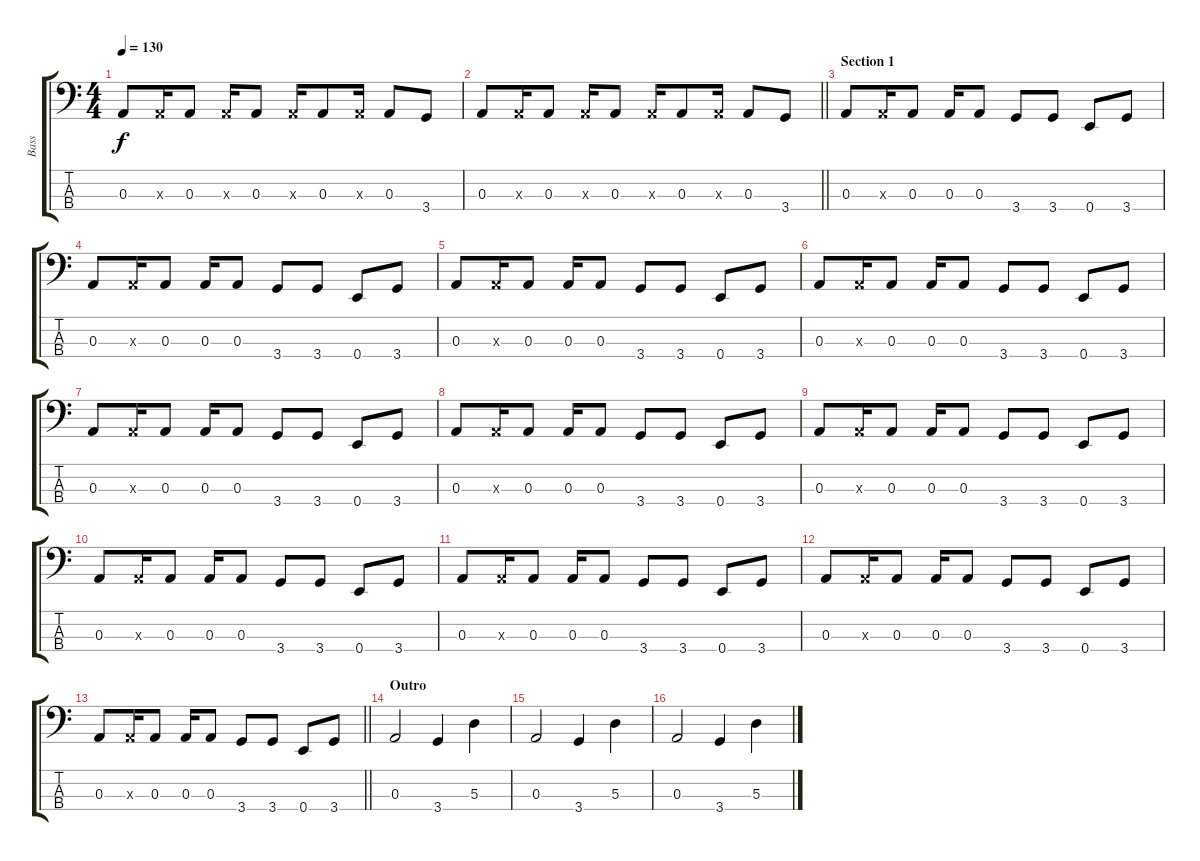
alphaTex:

\track ("Bass" "Bass") {instrument electricbasspick}
\staff {score tabs}
\tuning (G2 D2 A1 E1) {hide}
\ts (4 4)
\tempo 130
\clef f4
\ks c
0.3.8{dy f} 0.3{x}.16 0.3.8 0.3{x}.16 0.3.8 0.3{x}.16 0.3.8 0.3{x}.16 0.3.8 3.4.8 |
\barLineRight lightlight
0.3.8 0.3{x}.16 0.3.8 0.3{x}.16 0.3.8 0.3{x}.16 0.3.8 0.3{x}.16 0.3.8 3.4.8 |
\section ("" "Section 1")
0.3.8 0.3{x}.16 0.3.8 0.3.16 0.3.8 3.4.8 3.4.8 0.4.8 3.4.8 |
0.3.8 0.3{x}.16 0.3.8 0.3.16 0.3.8 3.4.8 3.4.8 0.4.8 3.4.8 |
0.3.8 0.3{x}.16 0.3.8 0.3.16 0.3.8 3.4.8 3.4.8 0.4.8 3.4.8 |
0.3.8 0.3{x}.16 0.3.8 0.3.16 0.3.8 3.4.8 3.4.8 0.4.8 3.4.8 |
0.3.8 0.3{x}.16 0.3.8 0.3.16 0.3.8 3.4.8 3.4.8 0.4.8 3.4.8 |
0.3.8 0.3{x}.16 0.3.8 0.3.16 0.3.8 3.4.8 3.4.8 0.4.8 3.4.8 |
0.3.8 0.3{x}.16 0.3.8 0.3.16 0.3.8 3.4.8 3.4.8 0.4.8 3.4.8 |
0.3.8 0.3{x}.16 0.3.8 0.3.16 0.3.8 3.4.8 3.4.8 0.4.8 3.4.8 |
0.3.8 0.3{x}.16 0.3.8 0.3.16 0.3.8 3.4.8 3.4.8 0.4.8 3.4.8 |
0.3.8 0.3{x}.16 0.3.8 0.3.16 0.3.8 3.4.8 3.4.8 0.4.8 3.4.8 |
\barLineRight lightlight
0.3.8 0.3{x}.16 0.3.8 0.3.16 0.3.8 3.4.8 3.4.8 0.4.8 3.4.8 |
\section ("" "Outro")
0.3.2 3.4.4 5.3.4 |
0.3.2 3.4.4 5.3.4 |
0.3.2 3.4.4 5.3.4
